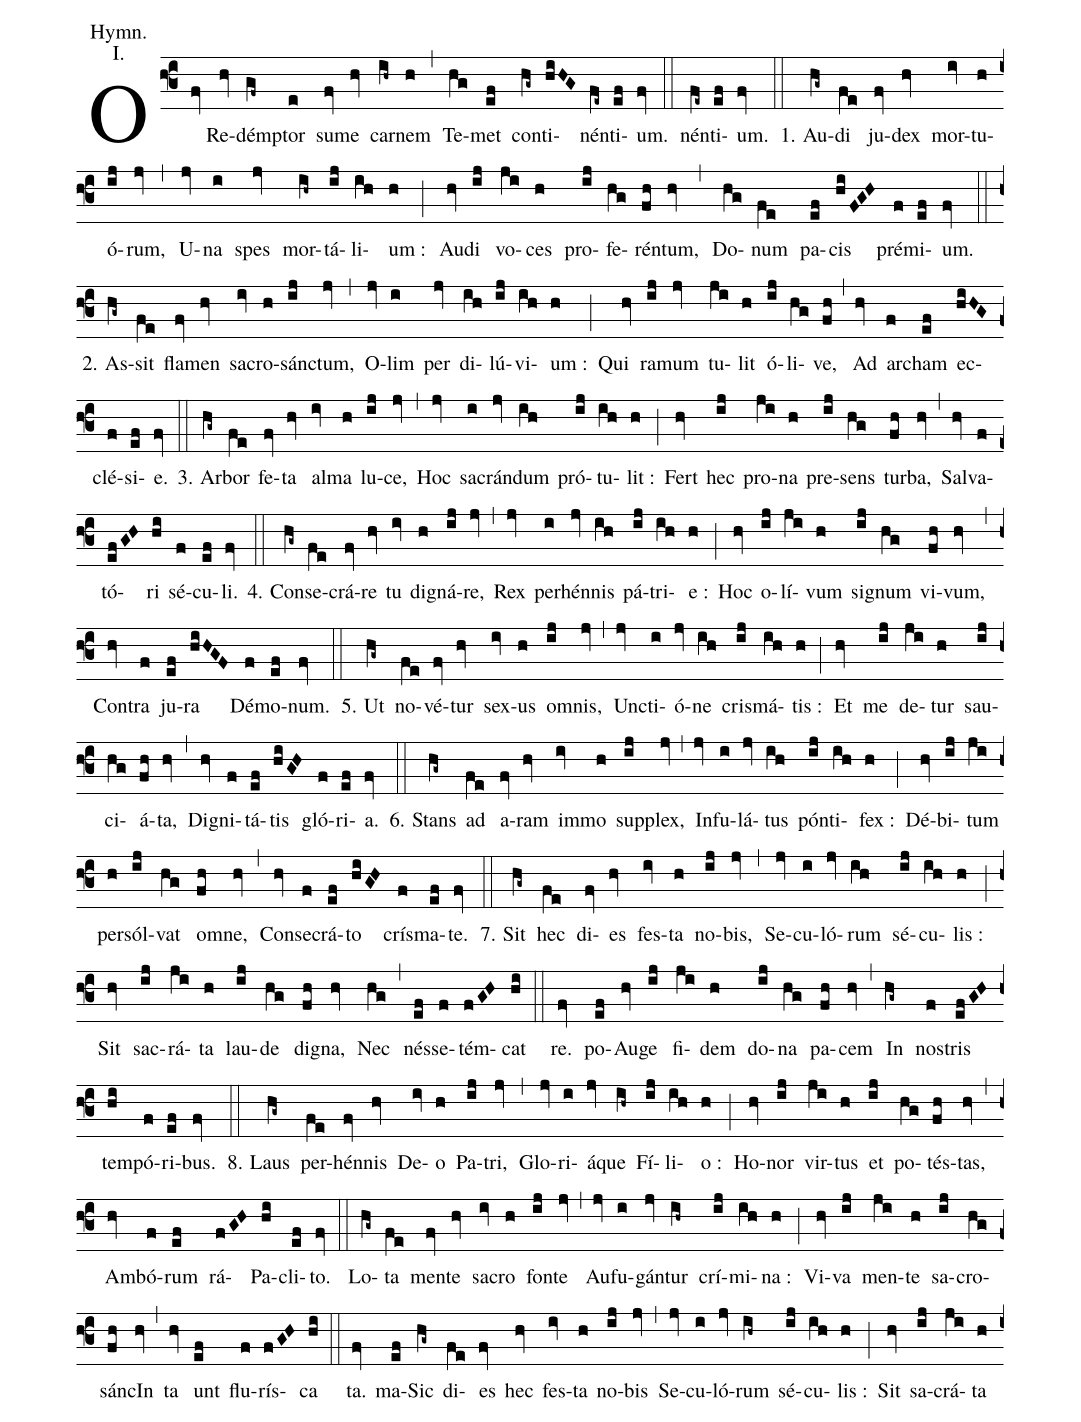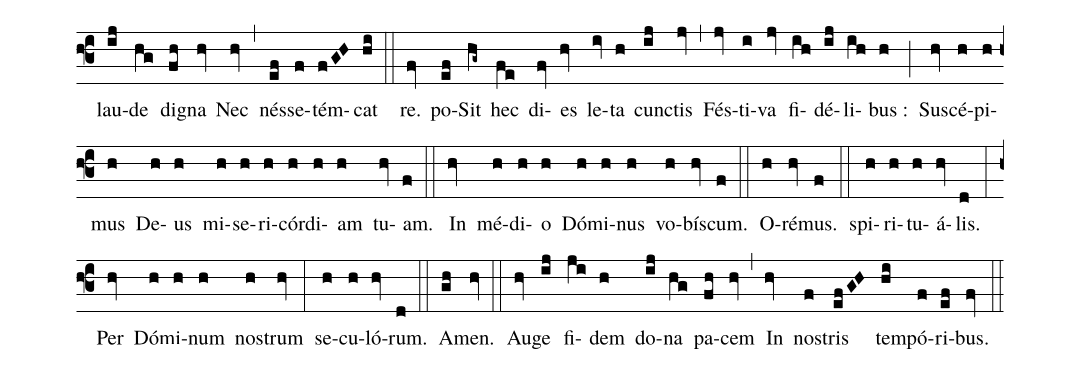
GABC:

annotation: Hymn.;
annotation: I.;
%%
(f3)
O(fv) Re(hv)démp(gf~)tor(e) su(fv)me(hv) car(ih~)nem(h) (,)
Te(hg)met(ef) con(hg~)ti(hiHG)nén(fe~)ti(ef)um.(fv) (::)
nén(fe~)ti(ef)um.(fv) (::)
1. Au(hg~)di(fe) ju(fv)dex(hv) mor(iv)tu(h)ó(ij)rum,(jv) (,)
U(jv)na(i) spes(jv) mor(ih~)tá(ij)li(ih)um :(h) (;)
Au(hv)di(ij) vo(ji)ces(h) pro(ij)fe(hg)rén(fh)tum,(hv) (,)
Do(hg)num(fe) pa(ef)cis(hiFGH) pré(f)mi(ef)um.(fv) (::)
2. As(hg~)sit(fe) fla(fv)men(hv) sa(iv)cro(h)sánc(ij)tum,(jv) (,)
O(jv)lim(i) per(jv) di(ih)lú(ij)vi(ih)um :(h) (;)
Qui(hv) ra(ij)mum(jv) tu(ji)lit(h) ó(ij)li(hg)ve,(fh) (,)
Ad(hv) arc(f)ham(ef) ec(hiHG)clé(f)si(ef)e.(fv) (::)
3. Ar(hg~)bor(fe) fe(fv)ta(hv) al(iv)ma(h) lu(ij)ce,(jv) (,)
Hoc(jv) sa(i)crán(jv)dum(ih) pró(ij)tu(ih)lit :(h) (;)
Fert(hv) hec(ij) pro(ji)na(h) pre(ij)sens(hg) tur(fh)ba,(hv) (,)
Sal(hv)va(f)tó(efGH)ri(hi) sé(f)cu(ef)li.(fv) (::)
4. Con(hg~)se(fe)crá(fv)re(hv) tu(iv) dig(h)ná(ij)re,(jv) (,)
Rex(jv) per(i)hén(jv)nis(ih) pá(ij)tri(ih)e :(h) (;)
Hoc(hv) o(ij)lí(ji)vum(h) sig(ij)num(hg) vi(fh)vum,(hv) (,)
Con(hv)tra(f) ju(ef)ra(hiHGF) Dé(f)mo(ef)num.(fv) (::)
5. Ut(hg~) no(fe)vé(fv)tur(hv) sex(iv)us(h) om(ij)nis,(jv) (,)
Unc(jv)ti(i)ó(jv)ne(ih) cris(ij)má(ih)tis :(h) (;)
Et(hv) me(ij) de(ji)tur(h) sau(ij)ci(hg)á(fh)ta,(hv) (,)
Dig(hv)ni(f)tá(ef)tis(hiGH) gló(f)ri(ef)a.(fv) (::)
6. Stans(hg~) ad(fe) a(fv)ram(hv) im(iv)mo(h) sup(ij)plex,(jv) (,)
In(jv)fu(i)lá(jv)tus(ih) pón(ij)ti(ih)fex  :(h) (;)
Dé(hv)bi(ij)tum(ji) per(h)sól(ij)vat(hg) om(fh)ne,(hv) (,)
Con(hv)se(f)crá(ef)to(hiGH) crís(f)ma(ef)te.(fv) (::)
7. Sit(hg~) hec(fe) di(fv)es(hv) fes(iv)ta(h) no(ij)bis,(jv) (,)
Se(jv)cu(i)ló(jv)rum(ih) sé(ij)cu(ih)lis :(h) (;)
Sit(hv) sac(ij)rá(ji)ta(h) lau(ij)de(hg) dig(fh)na,(hv) Nec(hg) (,)
nés(ef)se(f)tém(fGH)cat(hi) (::)
re.(fv) po(ef)Au(hv)ge(ij) fi(ji)dem(h) do(ij)na(hg) pa(fh)cem(hv) (,)
In(hg~) nos(f)tris(efGH) tem(hi)pó(f)ri(ef)bus.(fv) (::)
8. Laus(hg~) per(fe)hén(fv)nis(hv) De(iv)o(h) Pa(ij)tri,(jv) (,)
Glo(jv)ri(i)á(jv)que(ih~) Fí(ij)li(ih)o :(h) (;)
Ho(hv)nor(ij) vir(ji)tus(h) et(ij) po(hg)tés(fh)tas,(hv) (,)
Am(hv)bó(f)rum(ef) rá(fGH)Pa(hi)cli(ef)to.(fv) (::)
Lo(hg~)ta(fe) men(fv)te(hv) sac(iv)ro(h) fon(ij)te(jv) (,)
Au(jv)fu(i)gán(jv)tur(ih~) crí(ij)mi(ih)na :(h) (;)
Vi(hv)va(ij) men(ji)te(h) sa(ij)cro(hg)sánc(fh)In(hv) (,)
ta(hv) unt(ef) flu(f)rís(fGH)ca(hi) (::)
ta.(fv) ma(ef)Sic(hg~) di(fe)es(fv) hec(hv) fes(iv)ta(h) no(ij)bis(jv) (,)
Se(jv)cu(i)ló(jv)rum(ih~) sé(ij)cu(ih)lis :(h) (;)
Sit(hv) sa(ij)crá(ji)ta(h) lau(ij)de(hg) dig(fh)na(hv) Nec(hv) (,)
nés(ef)se(f)tém(fGH)cat(hi) (::)
re.(fv) po(ef)Sit(hg~) hec(fe) di(fv)es(hv) le(iv)ta(h) cunc(ij)tis(jv) (,)
Fés(jv)ti(i)va(jv) fi(ih)dé(ij)li(ih)bus :(h) (;)
Sus(hv)cé(h)pi(h)mus(h) De(h)us(h) mi(h)se(h)ri(h)cór(h)di(h)am(h) tu(hv)am.(f) (::)
In(hv) mé(h)di(h)o(h) Dó(h)mi(h)nus(h) vo(h)bís(hv)cum.(f) (::)
O(h)ré(hv)mus.(f) (::)
spi(h)ri(h)tu(h)á(hv)lis.(d) (:)
Per(hv) Dó(h)mi(h)num(h) nos(h)trum(hv) (:)
se(h)cu(h)ló(hv)rum.(d) (::)
A(gh)men.(hv) (::)
Au(hv)ge(ij) fi(ji)dem(h) do(ij)na(hg) pa(fh)cem(hv) (,)
In(hv) nos(f)tris(efGH) tem(hi)pó(f)ri(ef)bus.(fv) (::)
